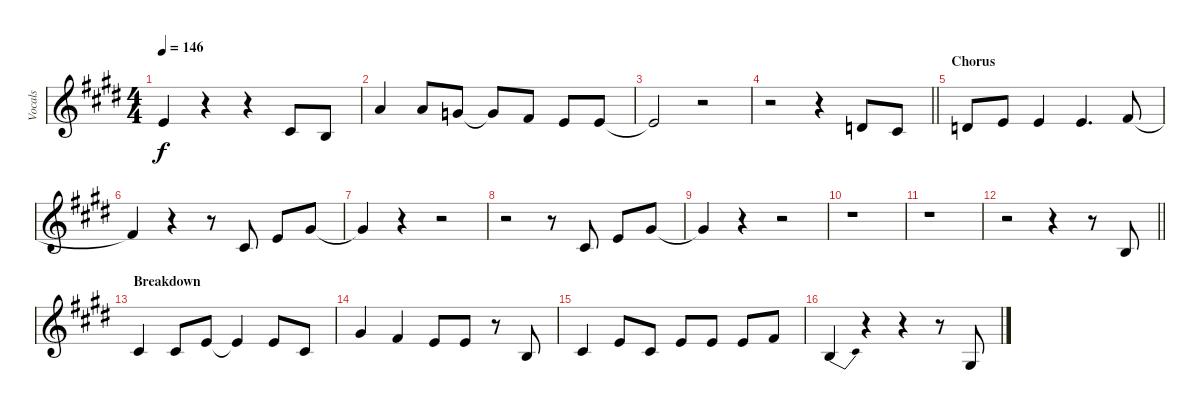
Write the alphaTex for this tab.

\track ("Vocals" "Vocals") {instrument tenorsax}
\staff {score}
\tuning (E4 B3 G3 D3 A2 E2) {hide}
\ts (4 4)
\tempo 146
\clef g2
\ks e
0.1{t}.4{dy f} r.4 r.4 2.2.8 0.2.8 |
5.1.4 5.1.8 3.1.8 3.1{t}.8 2.1.8 0.1.8 0.1.8 |
0.1{t}.2 r.2 |
\barLineRight lightlight
r.2 r.4 3.2.8 2.2.8 |
\section ("" "Chorus")
3.2.8 0.1.8 0.1.4 0.1.4{d} 2.1.8 |
2.1{t}.4 r.4 r.8 2.2.8 0.1.8 4.1.8 |
4.1{t}.4 r.4 r.2 |
r.2 r.8 2.2.8 0.1.8 4.1.8 |
4.1{t}.4 r.4 r.2 |
r.1 |
r.1 |
\barLineRight lightlight
r.2 r.4 r.8 0.2.8 |
\section ("" "Breakdown")
2.2.4 2.2.8 0.1.8 0.1{t}.4 0.1.8 2.2.8 |
4.1.4 0.1{be (custom 0 4 20 4 40 0 60 0)}.4 0.1.8 0.1.8 r.8 0.2.8 |
2.2.4 0.1.8 2.2.8 0.1.8 0.1.8 0.1.8 2.1.8 |
0.2{be (bend 0 0 60 4)}.4 r.4 r.4 r.8 1.3.8
